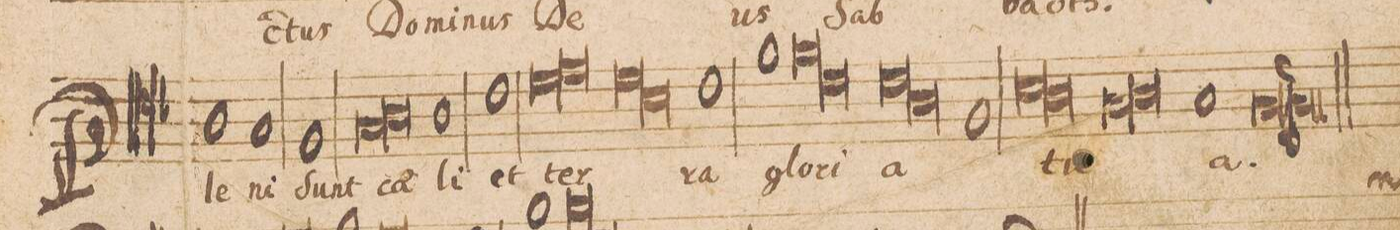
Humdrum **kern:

**kern	**text
*I"[TENOR.]	*
*clefC4	*
*k[b-]	*
*met(C|)	*
*M2/1	*
*met(C|)	*
1A\	Ple-
1G/	-ni
=27-	=27-
1F/	Sunt
*lig	*
1G/	cae-
=28-	=28-
1A\	.
*Xlig	*
1A\	-li
=29-	=29-
1c\	et
*lig	*
1d\	ter-
=30-	=30-
1e\	.
*Xlig	*
*lig	*
1d\	.
=31-	=31-
1B-\	.
*Xlig	*
1c\	-ra
=32-	=32-
1f\	glo-
*lig	*
1f\	-ri-
=33-	=33-
1c\	.
*Xlig	*
*lig	*
1c\	.
=34-	=34-
1A\	.
*Xlig	*
1F/	-a
=35-	=35-
*lig	*
1B-\	tu-
1A\	.
*Xlig	*
=36-	=36-
*lig	*
1G/	.
1A\	.
*Xlig	*
=37-	=37-
1G/	.
00.F/	-a.
=38-	=38-
=39-	=39-
=40||-	=40||-
*-	*-
